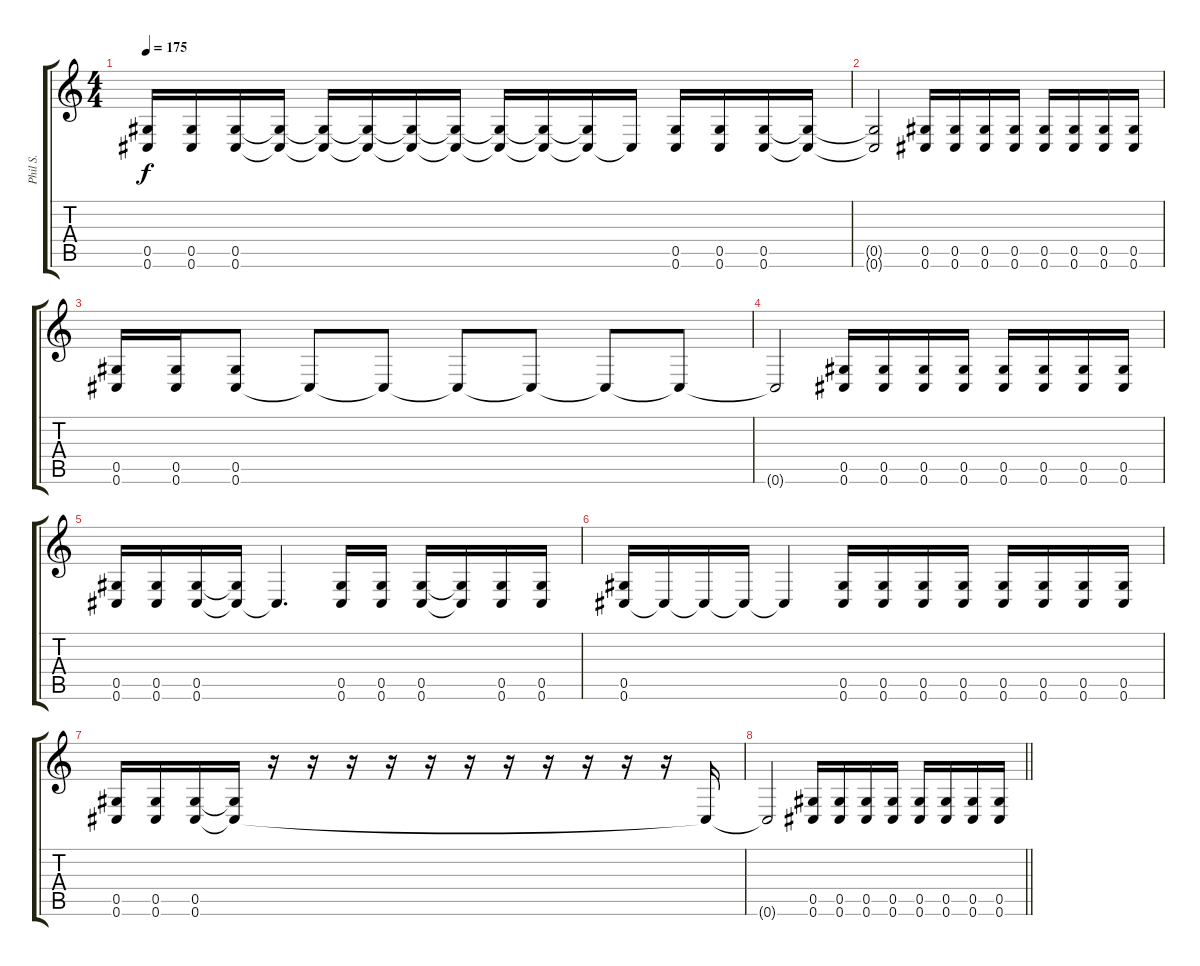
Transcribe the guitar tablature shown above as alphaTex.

\track ("Phil S." "Phil S.") {instrument overdrivenguitar}
\staff {score tabs}
\tuning (Eb4 Bb3 Gb3 Db3 Ab2 Db2) {hide}
\ts (4 4)
\tempo 175
\clef g2
\ks c
(0.5 0.6).16{dy f} (0.5 0.6).16 (0.5 0.6).16 (0.5{t} 0.6{t}).16 (0.5{t} 0.6{t}).16 (0.5{t} 0.6{t}).16 (0.5{t} 0.6{t}).16 (0.5{t} 0.6{t}).16 (0.5{t} 0.6{t}).16 (0.5{t} 0.6{t}).16 (0.5{t} 0.6{t}).16 0.6{t}.16 (0.5 0.6).16{balance 0 instrument overdrivenguitar} (0.5 0.6).16 (0.5 0.6).16 (0.5{t} 0.6{t}).16 |
(0.5{t} 0.6{t}).2 (0.5 0.6).16{balance 8 instrument overdrivenguitar} (0.5 0.6).16 (0.5 0.6).16 (0.5 0.6).16 (0.5 0.6).16 (0.5 0.6).16 (0.5 0.6).16 (0.5 0.6).16 |
(0.5 0.6).16 (0.5 0.6).16 (0.5 0.6).8 0.6{t}.8 0.6{t}.8 0.6{t}.8 0.6{t}.8 0.6{t}.8 0.6{t}.8 |
0.6{t}.2 (0.5 0.6).16{balance 8 instrument overdrivenguitar} (0.5 0.6).16 (0.5 0.6).16 (0.5 0.6).16 (0.5 0.6).16 (0.5 0.6).16 (0.5 0.6).16 (0.5 0.6).16 |
(0.5 0.6).16 (0.5 0.6).16 (0.5 0.6).16 (0.5{t} 0.6{t}).16 0.6{t}.4{d} (0.5 0.6).16{balance 0} (0.5 0.6).16 (0.5 0.6).16 (0.5{t} 0.6{t}).16 (0.5 0.6).16 (0.5 0.6).16 |
(0.5 0.6).16 0.6{t}.16 0.6{t}.16 0.6{t}.16 0.6{t}.4 (0.5 0.6).16 (0.5 0.6).16 (0.5 0.6).16 (0.5 0.6).16 (0.5 0.6).16 (0.5 0.6).16 (0.5 0.6).16 (0.5 0.6).16 |
(0.5 0.6).16 (0.5 0.6).16 (0.5 0.6).16 (0.5{t} 0.6{t}).16 r.16 r.16 r.16 r.16 r.16 r.16 r.16 r.16 r.16 r.16 r.16 0.6{t}.16 |
\barLineRight lightlight
0.6{t}.2 (0.5 0.6).16{balance 5} (0.5 0.6).16 (0.5 0.6).16 (0.5 0.6).16 (0.5 0.6).16 (0.5 0.6).16 (0.5 0.6).16 (0.5 0.6).16
